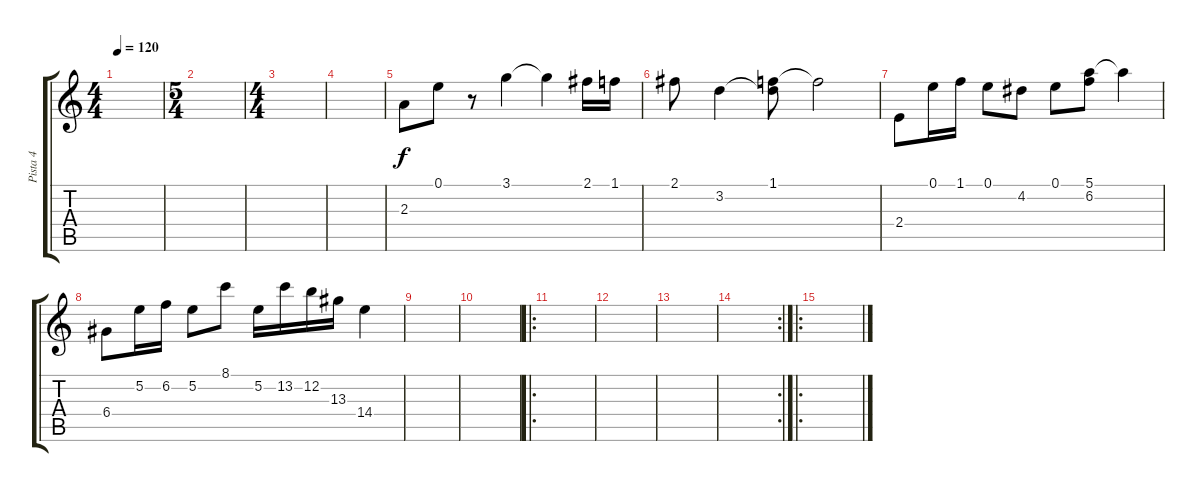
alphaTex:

\track ("Pista 4" "Pista 4") {instrument acousticguitarnylon}
\staff {score tabs}
\tuning (E4 B3 G3 D3 A2 E2) {hide}
\ts (4 4)
\tempo 120
\clef g2
\ks c
|
\ts (5 4)
|
\ts (4 4)
|
|
2.3.8 0.1.8 r.8 3.1.4 3.1{t}.4 2.1.16 1.1.16 |
2.1.8 3.2.4 (1.1 3.2{t}).8 1.1{t}.2 |
2.4.8 0.1.16 1.1.16 0.1.8 4.2.8 0.1.8 (5.1 6.2).8 5.1{t}.4 |
6.4.8 5.2.16 6.2.16 5.2.8 8.1.8 5.2.16 13.2.16 12.2.16 13.3.16 14.4.4 |
|
|
\ro
|
|
|
\rc 2
|
\ro
